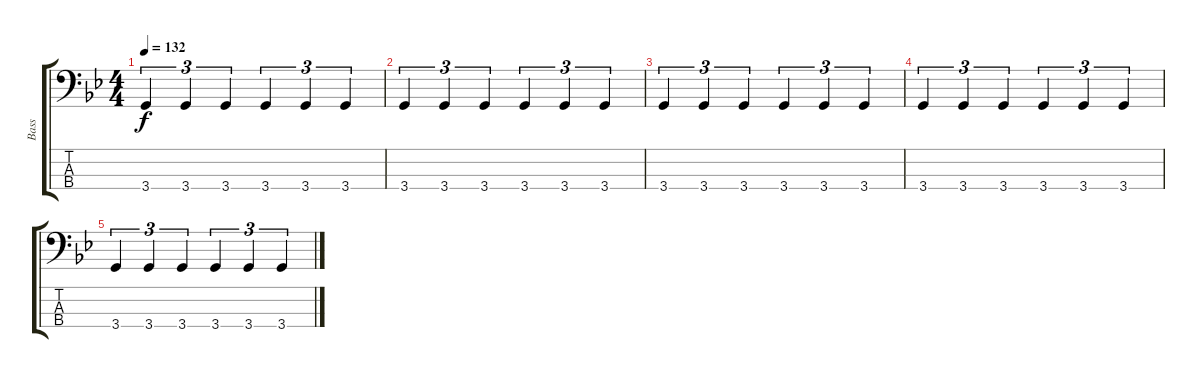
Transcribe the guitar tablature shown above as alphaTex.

\track ("Bass" "Bass") {instrument synthbass2}
\staff {score tabs}
\tuning (G2 D2 A1 E1) {hide}
\ts (4 4)
\tempo 132
\clef f4
\ks bb
3.4.4{tu (3 2) dy f} 3.4.4{tu (3 2)} 3.4.4{tu (3 2)} 3.4.4{tu (3 2)} 3.4.4{tu (3 2)} 3.4.4{tu (3 2)} |
3.4.4{tu (3 2)} 3.4.4{tu (3 2)} 3.4.4{tu (3 2)} 3.4.4{tu (3 2)} 3.4.4{tu (3 2)} 3.4.4{tu (3 2)} |
3.4.4{tu (3 2)} 3.4.4{tu (3 2)} 3.4.4{tu (3 2)} 3.4.4{tu (3 2)} 3.4.4{tu (3 2)} 3.4.4{tu (3 2)} |
3.4.4{tu (3 2)} 3.4.4{tu (3 2)} 3.4.4{tu (3 2)} 3.4.4{tu (3 2)} 3.4.4{tu (3 2)} 3.4.4{tu (3 2)} |
3.4.4{tu (3 2)} 3.4.4{tu (3 2)} 3.4.4{tu (3 2)} 3.4.4{tu (3 2)} 3.4.4{tu (3 2)} 3.4.4{tu (3 2)}
